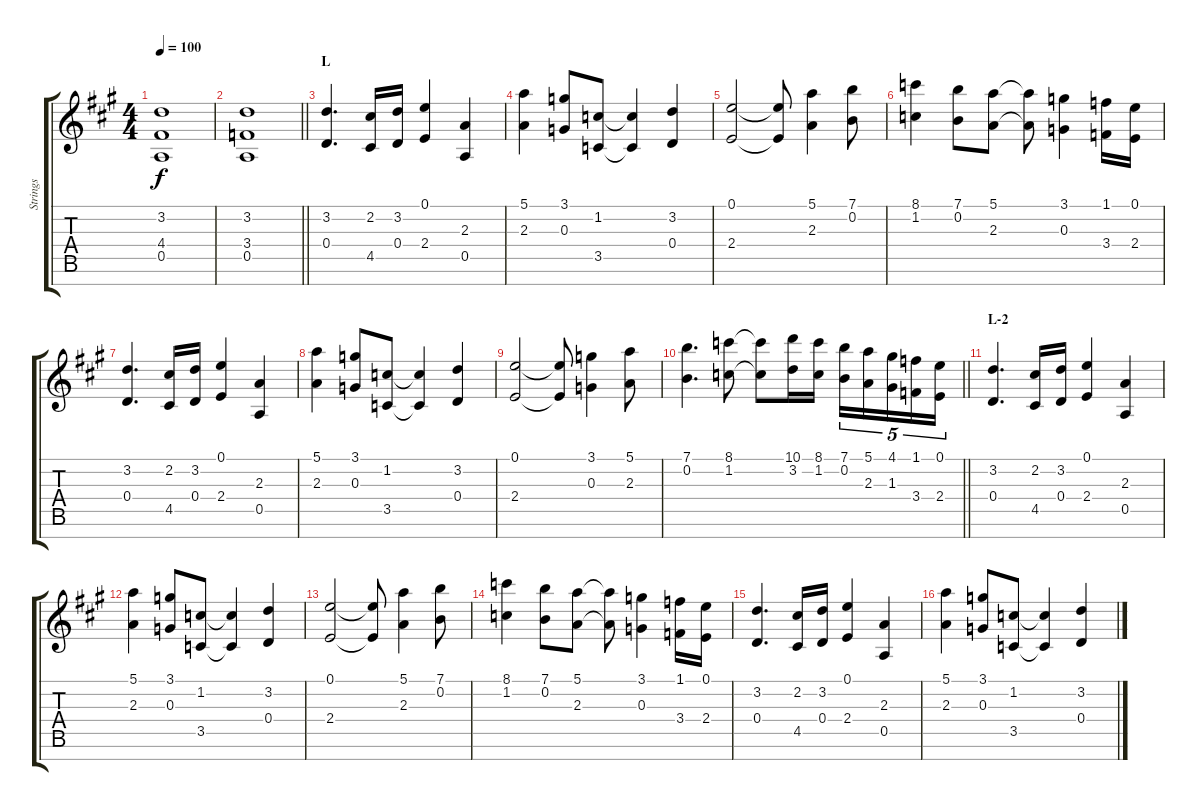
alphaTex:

\track ("Strings" "Strings") {instrument stringensemble1}
\staff {score tabs}
\tuning (E5 B4 G4 D4 A3 E3 B2) {hide}
\ts (4 4)
\tempo 100
\clef g2
\ks a
(3.2 4.4 0.5).1{dy f} |
\barLineRight lightlight
(3.2 3.4 0.5).1 |
\section ("" "L")
(3.2 0.4).4{d} (2.2 4.5).16 (3.2 0.4).16 (0.1 2.4).4 (2.3 0.5).4 |
(5.1 2.3).4 (3.1 0.3).8 (1.2 3.5).8 (1.2{t} 3.5{t}).4 (3.2 0.4).4 |
(0.1 2.4).2 (0.1{t} 2.4{t}).8 (5.1 2.3).4 (7.1 0.2).8 |
(8.1 1.2).4 (7.1 0.2).8 (5.1 2.3).8 (5.1{t} 2.3{t}).8 (3.1 0.3).4 (1.1 3.4).16 (0.1 2.4).16 |
(3.2 0.4).4{d} (2.2 4.5).16 (3.2 0.4).16 (0.1 2.4).4 (2.3 0.5).4 |
(5.1 2.3).4 (3.1 0.3).8 (1.2 3.5).8 (1.2{t} 3.5{t}).4 (3.2 0.4).4 |
(0.1 2.4).2 (0.1{t} 2.4{t}).8 (3.1 0.3).4 (5.1 2.3).8 |
\barLineRight lightlight
(7.1 0.2).4{d} (8.1 1.2).8 (8.1{t} 1.2{t}).8 (10.1 3.2).16 (8.1 1.2).16 (7.1 0.2).16{tu (5 4)} (5.1 2.3).16{tu (5 4)} (4.1 1.3).16{tu (5 4)} (1.1 3.4).16{tu (5 4)} (0.1 2.4).16{tu (5 4)} |
\section ("" "L-2")
(3.2 0.4).4{d} (2.2 4.5).16 (3.2 0.4).16 (0.1 2.4).4 (2.3 0.5).4 |
(5.1 2.3).4 (3.1 0.3).8 (1.2 3.5).8 (1.2{t} 3.5{t}).4 (3.2 0.4).4 |
(0.1 2.4).2 (0.1{t} 2.4{t}).8 (5.1 2.3).4 (7.1 0.2).8 |
(8.1 1.2).4 (7.1 0.2).8 (5.1 2.3).8 (5.1{t} 2.3{t}).8 (3.1 0.3).4 (1.1 3.4).16 (0.1 2.4).16 |
(3.2 0.4).4{d} (2.2 4.5).16 (3.2 0.4).16 (0.1 2.4).4 (2.3 0.5).4 |
(5.1 2.3).4 (3.1 0.3).8 (1.2 3.5).8 (1.2{t} 3.5{t}).4 (3.2 0.4).4
